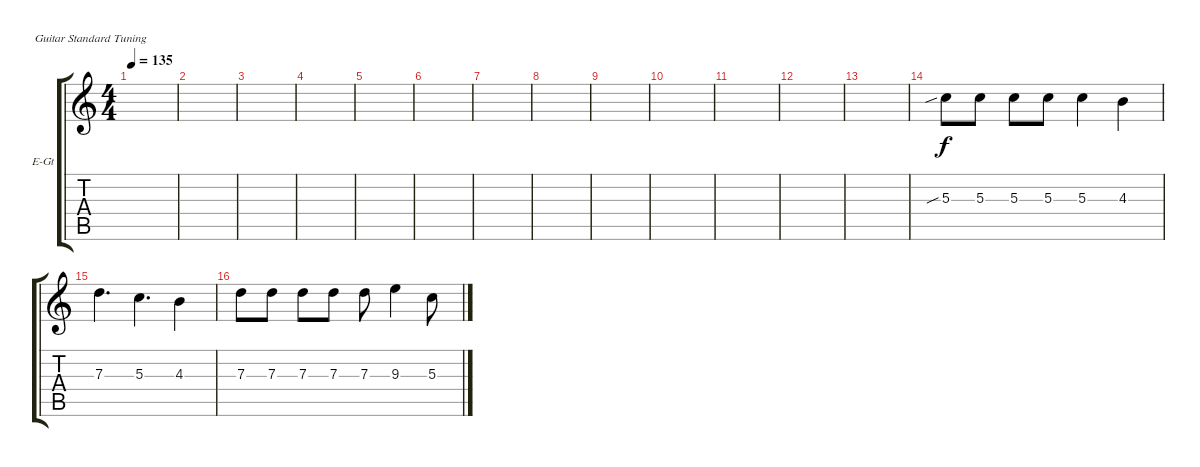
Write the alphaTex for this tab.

\defaultSystemsLayout 4
\bracketExtendMode groupsimilarinstruments
\firstSystemTrackNameOrientation horizontal
\otherSystemsTrackNameOrientation horizontal
\track ("Electric Guitar" "E-Gt") {instrument overdrivenguitar}
\staff {score tabs}
\tuning (E4 B3 G3 D3 A2 E2)
\ts (4 4)
\tempo 135
\clef g2
\ks c
|
|
|
|
|
|
|
|
|
|
|
|
|
5.3{sib}.8 5.3.8 5.3.8 5.3.8 5.3.4 4.3.4 |
7.3.4{d} 5.3.4{d} 4.3.4 |
7.3.8 7.3.8 7.3.8 7.3.8 7.3.8 9.3.4 5.3.8
